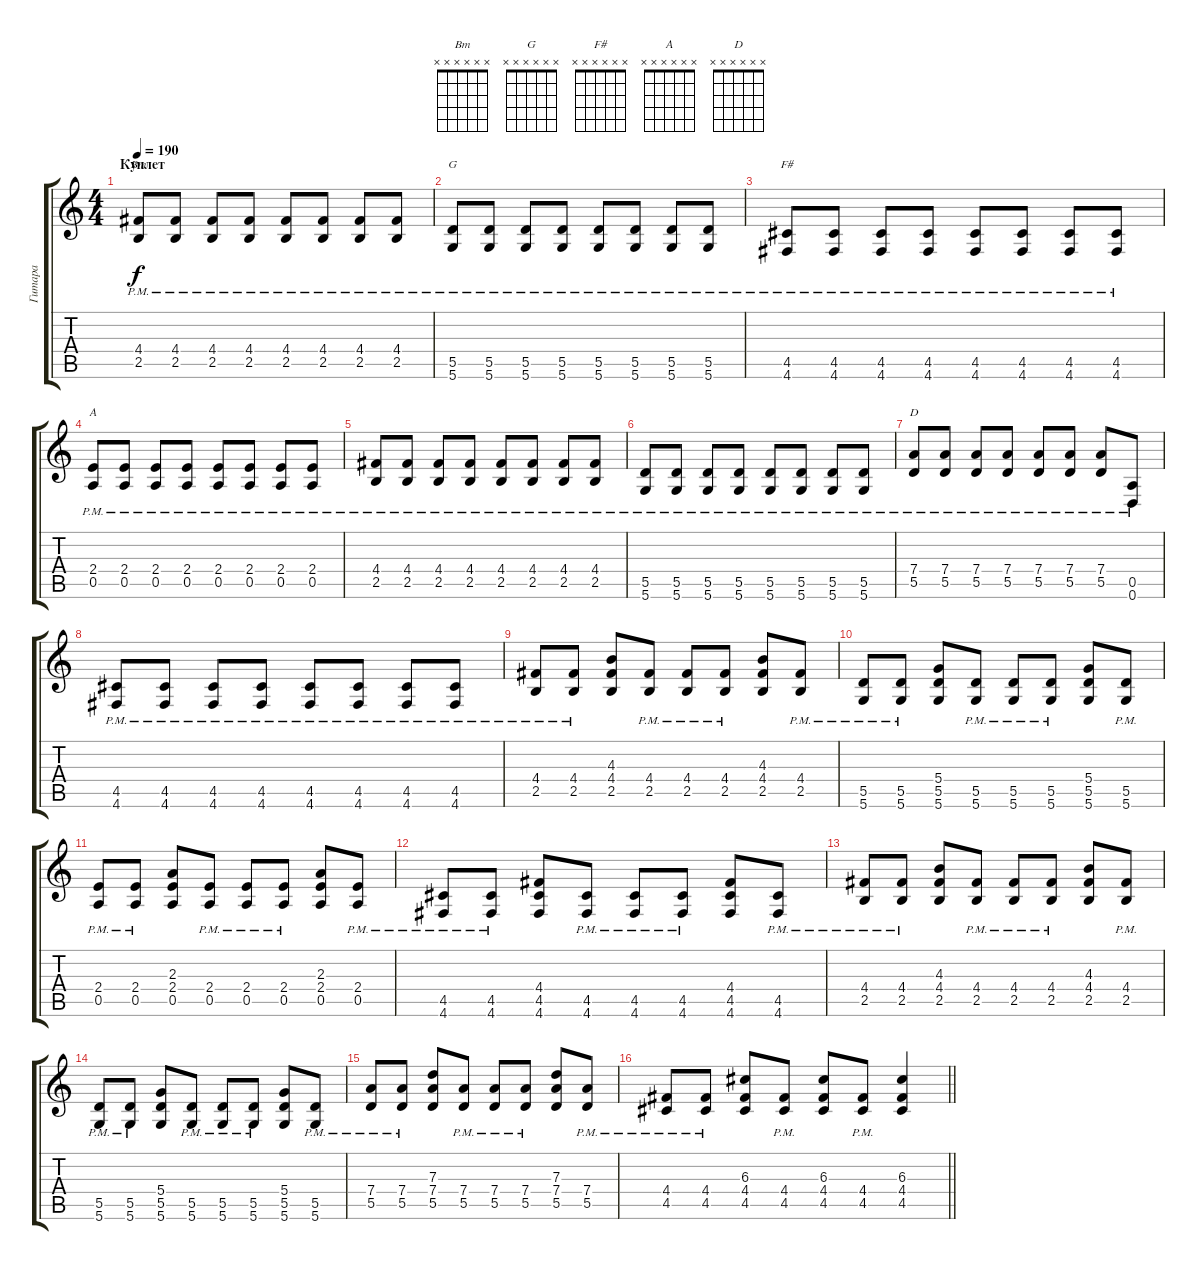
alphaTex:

\track ("Гитара" "Гитара") {instrument overdrivenguitar}
\staff {score tabs}
\tuning (E4 B3 G3 D3 A2 D2) {hide}
\chord ("Bm" x x x x x x)
\chord ("G" x x x x x x)
\chord ("F#" x x x x x x)
\chord ("A" x x x x x x)
\chord ("D" x x x x x x)
\ts (4 4)
\section ("" "Куплет")
\tempo 190
\clef g2
\ks c
(4.4{pm} 2.5{pm}).8{ch "Bm" dy f} (4.4{pm} 2.5{pm}).8 (4.4{pm} 2.5{pm}).8 (4.4{pm} 2.5{pm}).8 (4.4{pm} 2.5{pm}).8 (4.4{pm} 2.5{pm}).8 (4.4{pm} 2.5{pm}).8 (4.4{pm} 2.5{pm}).8 |
(5.5{pm} 5.6{pm}).8{ch "G"} (5.5{pm} 5.6{pm}).8 (5.5{pm} 5.6{pm}).8 (5.5{pm} 5.6{pm}).8 (5.5{pm} 5.6{pm}).8 (5.5{pm} 5.6{pm}).8 (5.5{pm} 5.6{pm}).8 (5.5{pm} 5.6{pm}).8 |
(4.5{pm} 4.6{pm}).8{ch "F#"} (4.5{pm} 4.6{pm}).8 (4.5{pm} 4.6{pm}).8 (4.5{pm} 4.6{pm}).8 (4.5{pm} 4.6{pm}).8 (4.5{pm} 4.6{pm}).8 (4.5{pm} 4.6{pm}).8 (4.5{pm} 4.6{pm}).8 |
(2.4{pm} 0.5{pm}).8{ch "A"} (2.4{pm} 0.5{pm}).8 (2.4{pm} 0.5{pm}).8 (2.4{pm} 0.5{pm}).8 (2.4{pm} 0.5{pm}).8 (2.4{pm} 0.5{pm}).8 (2.4{pm} 0.5{pm}).8 (2.4{pm} 0.5{pm}).8 |
(4.4{pm} 2.5{pm}).8 (4.4{pm} 2.5{pm}).8 (4.4{pm} 2.5{pm}).8 (4.4{pm} 2.5{pm}).8 (4.4{pm} 2.5{pm}).8 (4.4{pm} 2.5{pm}).8 (4.4{pm} 2.5{pm}).8 (4.4{pm} 2.5{pm}).8 |
(5.5{pm} 5.6{pm}).8 (5.5{pm} 5.6{pm}).8 (5.5{pm} 5.6{pm}).8 (5.5{pm} 5.6{pm}).8 (5.5{pm} 5.6{pm}).8 (5.5{pm} 5.6{pm}).8 (5.5{pm} 5.6{pm}).8 (5.5{pm} 5.6{pm}).8 |
(7.4{pm} 5.5{pm}).8{ch "D"} (7.4{pm} 5.5{pm}).8 (7.4{pm} 5.5{pm}).8 (7.4{pm} 5.5{pm}).8 (7.4{pm} 5.5{pm}).8 (7.4{pm} 5.5{pm}).8 (7.4{pm} 5.5{pm}).8 (0.5{pm} 0.6{pm}).8 |
(4.5{pm} 4.6{pm}).8 (4.5{pm} 4.6{pm}).8 (4.5{pm} 4.6{pm}).8 (4.5{pm} 4.6{pm}).8 (4.5{pm} 4.6{pm}).8 (4.5{pm} 4.6{pm}).8 (4.5{pm} 4.6{pm}).8 (4.5{pm} 4.6{pm}).8 |
(4.4{pm} 2.5{pm}).8 (4.4{pm} 2.5{pm}).8 (4.3 4.4 2.5).8 (4.4{pm} 2.5{pm}).8 (4.4{pm} 2.5{pm}).8 (4.4{pm} 2.5{pm}).8 (4.3 4.4 2.5).8 (4.4{pm} 2.5{pm}).8 |
(5.5{pm} 5.6{pm}).8 (5.5{pm} 5.6{pm}).8 (5.4 5.5 5.6).8 (5.5{pm} 5.6{pm}).8 (5.5{pm} 5.6{pm}).8 (5.5{pm} 5.6{pm}).8 (5.4 5.5 5.6).8 (5.5{pm} 5.6{pm}).8 |
(2.4{pm} 0.5{pm}).8 (2.4{pm} 0.5{pm}).8 (2.3 2.4 0.5).8 (2.4{pm} 0.5{pm}).8 (2.4{pm} 0.5{pm}).8 (2.4{pm} 0.5{pm}).8 (2.3 2.4 0.5).8 (2.4{pm} 0.5{pm}).8 |
(4.5{pm} 4.6{pm}).8 (4.5{pm} 4.6{pm}).8 (4.4 4.5 4.6).8 (4.5{pm} 4.6{pm}).8 (4.5{pm} 4.6{pm}).8 (4.5{pm} 4.6{pm}).8 (4.4 4.5 4.6).8 (4.5{pm} 4.6{pm}).8 |
(4.4{pm} 2.5{pm}).8 (4.4{pm} 2.5{pm}).8 (4.3 4.4 2.5).8 (4.4{pm} 2.5{pm}).8 (4.4{pm} 2.5{pm}).8 (4.4{pm} 2.5{pm}).8 (4.3 4.4 2.5).8 (4.4{pm} 2.5{pm}).8 |
(5.5{pm} 5.6{pm}).8 (5.5{pm} 5.6{pm}).8 (5.4 5.5 5.6).8 (5.5{pm} 5.6{pm}).8 (5.5{pm} 5.6{pm}).8 (5.5{pm} 5.6{pm}).8 (5.4 5.5 5.6).8 (5.5{pm} 5.6{pm}).8 |
(7.4{pm} 5.5{pm}).8 (7.4{pm} 5.5{pm}).8 (7.3 7.4 5.5).8 (7.4{pm} 5.5{pm}).8 (7.4{pm} 5.5{pm}).8 (7.4{pm} 5.5{pm}).8 (7.3 7.4 5.5).8 (7.4{pm} 5.5{pm}).8 |
\barLineRight lightlight
(4.4{pm} 4.5{pm}).8 (4.4{pm} 4.5{pm}).8 (6.3 4.4 4.5).8 (4.4{pm} 4.5{pm}).8 (6.3 4.4 4.5).8 (4.4{pm} 4.5{pm}).8 (6.3 4.4 4.5).4
